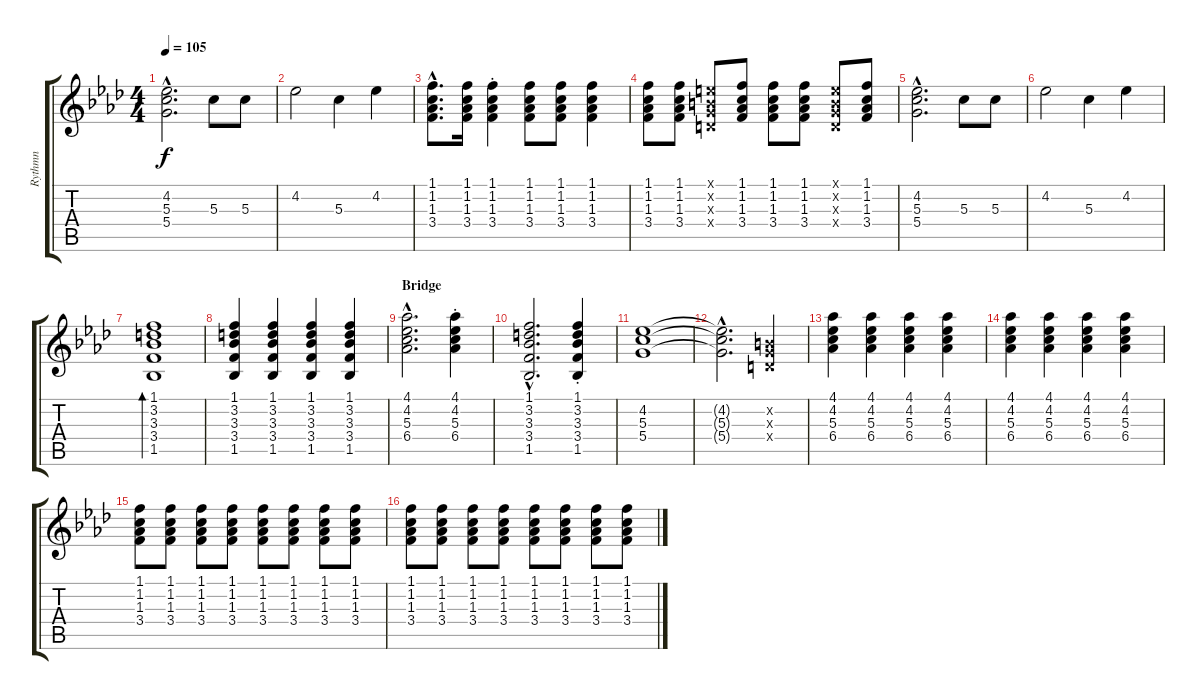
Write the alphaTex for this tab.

\track ("Rythmn" "Rythmn") {instrument electricguitarjazz}
\staff {score tabs}
\tuning (E4 B3 G3 D3 A2 E2) {hide}
\ts (4 4)
\tempo 105
\clef g2
\ks ab
(4.2{hac} 5.3{hac} 5.4{hac}).2{d dy f} 5.3.8 5.3.8 |
4.2.2 5.3.4 4.2.4 |
(1.1{hac} 1.2{hac} 1.3{hac} 3.4{hac}).8{d} (1.1 1.2 1.3 3.4).16 (1.1{st} 1.2{st} 1.3{st} 3.4{st}).4 (1.1 1.2 1.3 3.4).8 (1.1 1.2 1.3 3.4).8 (1.1 1.2 1.3 3.4).4 |
(1.1 1.2 1.3 3.4).8 (1.1 1.2 1.3 3.4).8 (0.1{x} 0.2{x} 0.3{x} 0.4{x}).8 (1.1 1.2 1.3 3.4).8 (1.1 1.2 1.3 3.4).8 (1.1 1.2 1.3 3.4).8 (0.1{x} 0.2{x} 0.3{x} 0.4{x}).8 (1.1 1.2 1.3 3.4).8 |
(4.2{hac} 5.3{hac} 5.4{hac}).2{d} 5.3.8 5.3.8 |
4.2.2 5.3.4 4.2.4 |
(1.1 3.2 3.3 3.4 1.5).1{bd 120} |
(1.1 3.2 3.3 3.4 1.5).4 (1.1 3.2 3.3 3.4 1.5).4 (1.1 3.2 3.3 3.4 1.5).4 (1.1 3.2 3.3 3.4 1.5).4 |
\section ("" "Bridge")
(4.1{hac} 4.2{hac} 5.3{hac} 6.4{hac}).2{d} (4.1{st} 4.2{st} 5.3{st} 6.4{st}).4 |
(1.1{hac} 3.2{hac} 3.3{hac} 3.4{hac} 1.5{hac}).2{d} (1.1{st} 3.2{st} 3.3{st} 3.4{st} 1.5{st}).4 |
(4.2 5.3 5.4).1 |
(4.2{hac t} 5.3{hac t} 5.4{hac t}).2{d} (0.2{x} 0.3{x} 0.4{x}).4 |
(4.1 4.2 5.3 6.4).4 (4.1 4.2 5.3 6.4).4 (4.1 4.2 5.3 6.4).4 (4.1 4.2 5.3 6.4).4 |
(4.1 4.2 5.3 6.4).4 (4.1 4.2 5.3 6.4).4 (4.1 4.2 5.3 6.4).4 (4.1 4.2 5.3 6.4).4 |
(1.1 1.2 1.3 3.4).8 (1.1 1.2 1.3 3.4).8 (1.1 1.2 1.3 3.4).8 (1.1 1.2 1.3 3.4).8 (1.1 1.2 1.3 3.4).8 (1.1 1.2 1.3 3.4).8 (1.1 1.2 1.3 3.4).8 (1.1 1.2 1.3 3.4).8 |
(1.1 1.2 1.3 3.4).8 (1.1 1.2 1.3 3.4).8 (1.1 1.2 1.3 3.4).8 (1.1 1.2 1.3 3.4).8 (1.1 1.2 1.3 3.4).8 (1.1 1.2 1.3 3.4).8 (1.1 1.2 1.3 3.4).8 (1.1 1.2 1.3 3.4).8
